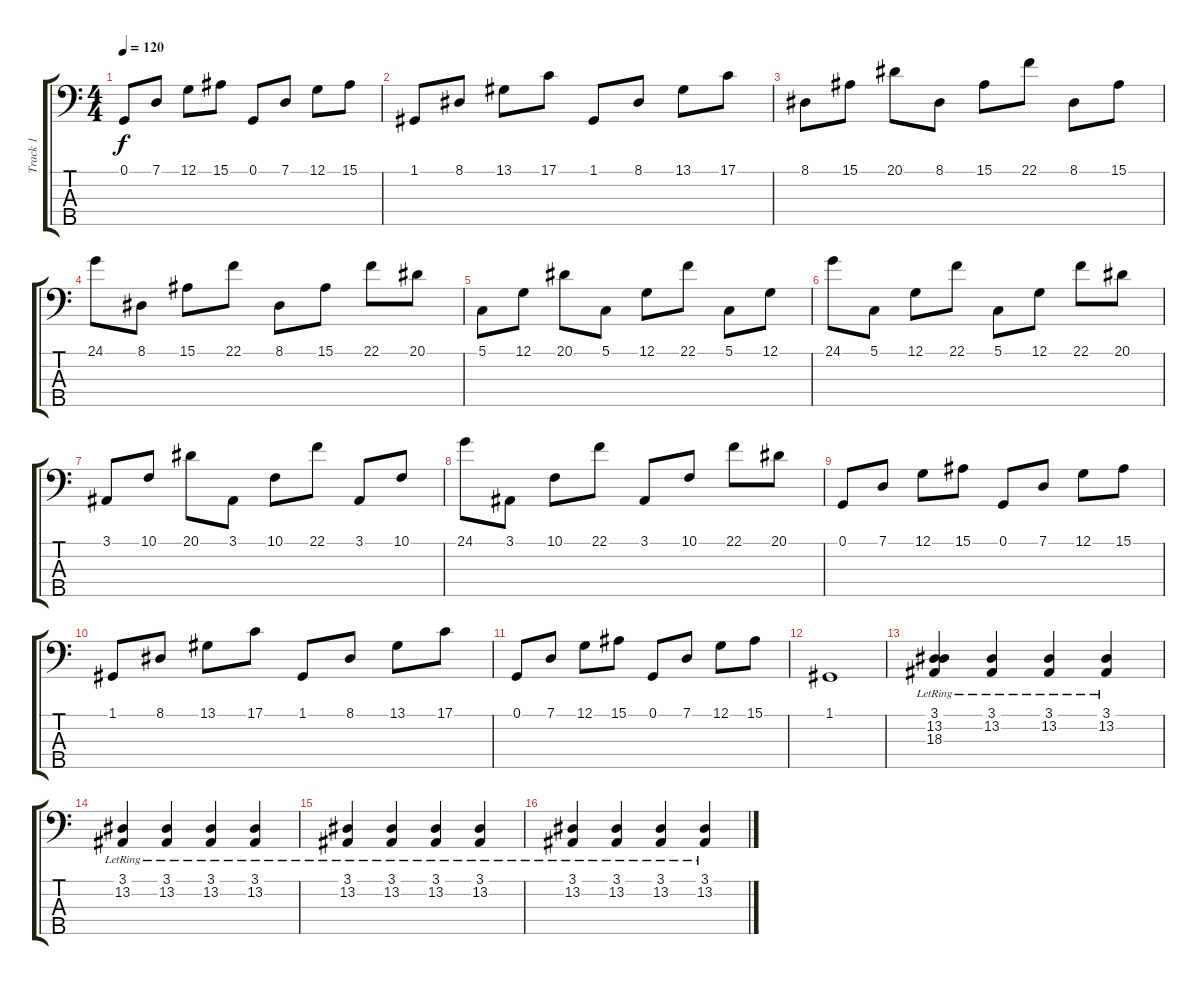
\track ("Track 1" "Track 1") {instrument acousticgrandpiano}
\staff {score tabs}
\tuning (G2 D2 A1 E1 B0) {hide}
\ts (4 4)
\tempo 120
\clef f4
\ks c
0.1.8{dy f} 7.1.8 12.1.8 15.1.8 0.1.8 7.1.8 12.1.8 15.1.8 |
1.1.8 8.1.8 13.1.8 17.1.8 1.1.8 8.1.8 13.1.8 17.1.8 |
8.1.8 15.1.8 20.1.8 8.1.8 15.1.8 22.1.8 8.1.8 15.1.8 |
24.1.8 8.1.8 15.1.8 22.1.8 8.1.8 15.1.8 22.1.8 20.1.8 |
5.1.8 12.1.8 20.1.8 5.1.8 12.1.8 22.1.8 5.1.8 12.1.8 |
24.1.8 5.1.8 12.1.8 22.1.8 5.1.8 12.1.8 22.1.8 20.1.8 |
3.1.8 10.1.8 20.1.8 3.1.8 10.1.8 22.1.8 3.1.8 10.1.8 |
24.1.8 3.1.8 10.1.8 22.1.8 3.1.8 10.1.8 22.1.8 20.1.8 |
0.1.8 7.1.8 12.1.8 15.1.8 0.1.8 7.1.8 12.1.8 15.1.8 |
1.1.8 8.1.8 13.1.8 17.1.8 1.1.8 8.1.8 13.1.8 17.1.8 |
0.1.8 7.1.8 12.1.8 15.1.8 0.1.8 7.1.8 12.1.8 15.1.8 |
1.1.1 |
(3.1{lr} 13.2{lr} 18.3{lr}).4 (3.1{lr} 13.2{lr}).4 (3.1{lr} 13.2{lr}).4 (3.1{lr} 13.2{lr}).4 |
(3.1{lr} 13.2{lr}).4 (3.1{lr} 13.2{lr}).4 (3.1{lr} 13.2{lr}).4 (3.1{lr} 13.2{lr}).4 |
(3.1{lr} 13.2{lr}).4 (3.1{lr} 13.2{lr}).4 (3.1{lr} 13.2{lr}).4 (3.1{lr} 13.2{lr}).4 |
(3.1{lr} 13.2{lr}).4 (3.1{lr} 13.2{lr}).4 (3.1{lr} 13.2{lr}).4 (3.1{lr} 13.2{lr}).4
